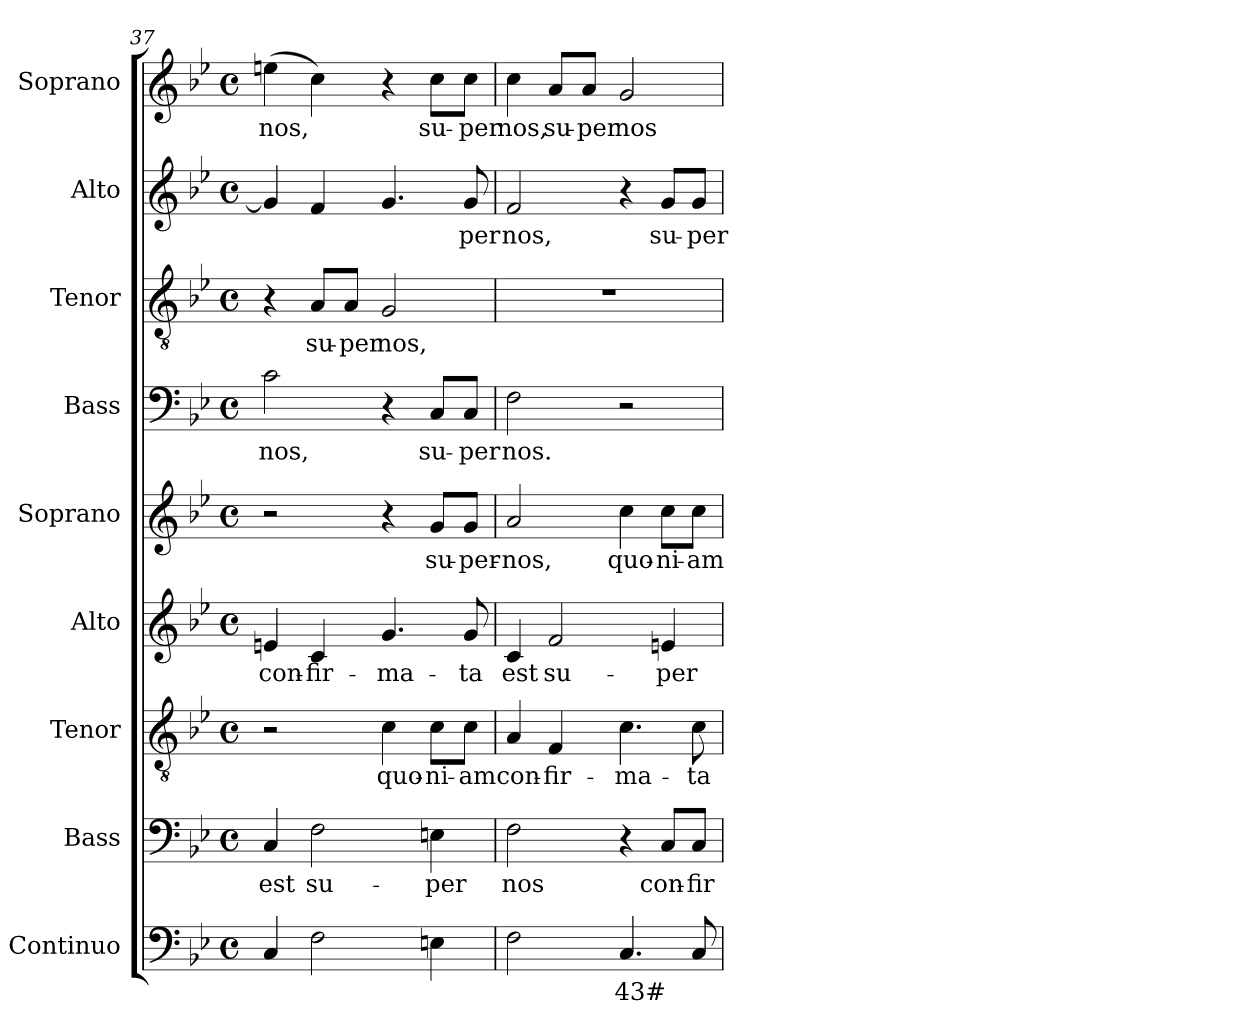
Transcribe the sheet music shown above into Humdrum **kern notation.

**kern	**text	**kern	**text	**kern	**text	**kern	**text	**kern	**text	**kern	**text	**kern	**text	**kern	**text	**kern	**text
*part9	*part9	*part8	*part8	*part7	*part7	*part6	*part6	*part5	*part5	*part4	*part4	*part3	*part3	*part2	*part2	*part1	*part1
*staff9	*staff9	*staff8	*staff8	*staff7	*staff7	*staff6	*staff6	*staff5	*staff5	*staff4	*staff4	*staff3	*staff3	*staff2	*staff2	*staff1	*staff1
*I"Continuo	*	*I"Bass	*	*I"Tenor	*	*I"Alto	*	*I"Soprano	*	*I"Bass	*	*I"Tenor	*	*I"Alto	*	*I"Soprano	*
*	*	*I'B.	*	*I'T.	*	*I'A.	*	*I'S.	*	*I'B.	*	*I'T.	*	*I'A.	*	*I'S.	*
*clefF4	*	*clefF4	*	*clefGv2	*	*clefG2	*	*clefG2	*	*clefF4	*	*clefGv2	*	*clefG2	*	*clefG2	*
*	*	*	*	*ITrd7c12	*	*	*	*	*	*	*	*ITrd7c12	*	*	*	*	*
*k[b-e-]	*	*k[b-e-]	*	*k[b-e-]	*	*k[b-e-]	*	*k[b-e-]	*	*k[b-e-]	*	*k[b-e-]	*	*k[b-e-]	*	*k[b-e-]	*
*B-:	*	*B-:	*	*B-:	*	*B-:	*	*B-:	*	*B-:	*	*B-:	*	*B-:	*	*B-:	*
*M4/4	*	*M4/4	*	*M4/4	*	*M4/4	*	*M4/4	*	*M4/4	*	*M4/4	*	*M4/4	*	*M4/4	*
*met(c)	*	*met(c)	*	*met(c)	*	*met(c)	*	*met(c)	*	*met(c)	*	*met(c)	*	*met(c)	*	*met(c)	*
=37	=37	=37	=37	=37	=37	=37	=37	=37	=37	=37	=37	=37	=37	=37	=37	=37	=37
!	!	!	!LO:LY:b:color=#000000	!	!	!	!	!	!	!	!	!	!	!	!	!	!
!	!	!	!	!	!	!	!LO:LY:b:color=#000000	!	!	!	!	!	!	!	!	!	!
!	!	!	!	!	!	!	!	!	!	!	!LO:LY:b:color=#000000	!	!	!	!	!	!
!	!	!	!	!	!	!	!	!	!	!	!	!	!	!	!	!	!LO:LY:b:color=#000000
4Ci/	.	4Ci/	est	2r	.	4ei/	con-	2r	.	2ci\	nos,	4r	.	4gi/]	.	(4eeni\	nos,
!	!	!	!LO:LY:b:color=#000000	!	!	!	!	!	!	!	!	!	!	!	!	!	!
!	!	!	!	!	!	!	!LO:LY:b:color=#000000	!	!	!	!	!	!	!	!	!	!
!	!	!	!	!	!	!	!	!	!	!	!	!	!LO:LY:b:color=#000000	!	!	!	!
2Fi\	.	2Fi\	su-	.	.	4ci/	-fir-	.	.	.	.	8AAi/L	su-	4fi/	.	4cci\)	.
!	!	!	!	!	!	!	!	!	!	!	!	!	!LO:LY:b:color=#000000	!	!	!	!
.	.	.	.	.	.	.	.	.	.	.	.	8AAi/J	-per	.	.	.	.
!	!	!	!	!	!LO:LY:b:color=#000000	!	!	!	!	!	!	!	!	!	!	!	!
!	!	!	!	!	!	!	!LO:LY:b:color=#000000	!	!	!	!	!	!	!	!	!	!
!	!	!	!	!	!	!	!	!	!	!	!	!	!LO:LY:b:color=#000000	!	!	!	!
.	.	.	.	4Ci\	quo-	4.gi/	-ma-	4r	.	4r	.	2GGi/	nos,	4.gi/	.	4r	.
!	!	!	!LO:LY:b:color=#000000	!	!	!	!	!	!	!	!	!	!	!	!	!	!
!	!	!	!	!	!LO:LY:b:color=#000000	!	!	!	!	!	!	!	!	!	!	!	!
!	!	!	!	!	!	!	!	!	!LO:LY:b:color=#000000	!	!	!	!	!	!	!	!
!	!	!	!	!	!	!	!	!	!	!	!LO:LY:b:color=#000000	!	!	!	!	!	!
!	!	!	!	!	!	!	!	!	!	!	!	!	!	!	!	!	!LO:LY:b:color=#000000
4Eni\	.	4Eni\	-per	8Ci\L	-ni-	.	.	8gi/L	su-	8Ci/L	su-	.	.	.	.	8cci\L	su-
!	!	!	!	!	!LO:LY:b:color=#000000	!	!	!	!	!	!	!	!	!	!	!	!
!	!	!	!	!	!	!	!LO:LY:b:color=#000000	!	!	!	!	!	!	!	!	!	!
!	!	!	!	!	!	!	!	!	!LO:LY:b:color=#000000	!	!	!	!	!	!	!	!
!	!	!	!	!	!	!	!	!	!	!	!LO:LY:b:color=#000000	!	!	!	!	!	!
!	!	!	!	!	!	!	!	!	!	!	!	!	!	!	!LO:LY:b:color=#000000	!	!
!	!	!	!	!	!	!	!	!	!	!	!	!	!	!	!	!	!LO:LY:b:color=#000000
.	.	.	.	8Ci\J	-am	8gi/	-ta	8gi/J	-per-	8Ci/J	-per	.	.	8gi/	-per	8cci\J	-per
=38	=38	=38	=38	=38	=38	=38	=38	=38	=38	=38	=38	=38	=38	=38	=38	=38	=38
!	!	!	!LO:LY:b:color=#000000	!	!	!	!	!	!	!	!	!	!	!	!	!	!
!	!	!	!	!	!LO:LY:b:color=#000000	!	!	!	!	!	!	!	!	!	!	!	!
!	!	!	!	!	!	!	!LO:LY:b:color=#000000	!	!	!	!	!	!	!	!	!	!
!	!	!	!	!	!	!	!	!	!LO:LY:b:color=#000000	!	!	!	!	!	!	!	!
!	!	!	!	!	!	!	!	!	!	!	!LO:LY:b:color=#000000	!	!	!	!	!	!
!	!	!	!	!	!	!	!	!	!	!	!	!	!	!	!LO:LY:b:color=#000000	!	!
!	!	!	!	!	!	!	!	!	!	!	!	!	!	!	!	!	!LO:LY:b:color=#000000
2Fi\	.	2Fi\	nos	4AAi/	con-	4ci/	est	2ai/	-nos,	2Fi\	nos.	1r	.	2fi/	nos,	4cci\	nos,
!	!	!	!	!	!LO:LY:b:color=#000000	!	!	!	!	!	!	!	!	!	!	!	!
!	!	!	!	!	!	!	!LO:LY:b:color=#000000	!	!	!	!	!	!	!	!	!	!
!	!	!	!	!	!	!	!	!	!	!	!	!	!	!	!	!	!LO:LY:b:color=#000000
.	.	.	.	4FFi/	-fir-	2fi/	su-	.	.	.	.	.	.	.	.	8ai/L	su-
!	!	!	!	!	!	!	!	!	!	!	!	!	!	!	!	!	!LO:LY:b:color=#000000
.	.	.	.	.	.	.	.	.	.	.	.	.	.	.	.	8ai/J	-per
!	!LO:LY:b:color=#000000	!	!	!	!	!	!	!	!	!	!	!	!	!	!	!	!
!	!	!	!	!	!LO:LY:b:color=#000000	!	!	!	!	!	!	!	!	!	!	!	!
!	!	!	!	!	!	!	!	!	!LO:LY:b:color=#000000	!	!	!	!	!	!	!	!
!	!	!	!	!	!	!	!	!	!	!	!	!	!	!	!	!	!LO:LY:b:color=#000000
4.Ci/	43#	4r	.	4.Ci\	-ma-	.	.	4cci\	quo-	2r	.	.	.	4r	.	2gi/	nos
!	!	!	!LO:LY:b:color=#000000	!	!	!	!	!	!	!	!	!	!	!	!	!	!
!	!	!	!	!	!	!	!LO:LY:b:color=#000000	!	!	!	!	!	!	!	!	!	!
!	!	!	!	!	!	!	!	!	!LO:LY:b:color=#000000	!	!	!	!	!	!	!	!
!	!	!	!	!	!	!	!	!	!	!	!	!	!	!	!LO:LY:b:color=#000000	!	!
.	.	8Ci/L	con-	.	.	4eni/	-per	8cci\L	-ni-	.	.	.	.	8gi/L	su-	.	.
!	!	!	!LO:LY:b:color=#000000	!	!	!	!	!	!	!	!	!	!	!	!	!	!
!	!	!	!	!	!LO:LY:b:color=#000000	!	!	!	!	!	!	!	!	!	!	!	!
!	!	!	!	!	!	!	!	!	!LO:LY:b:color=#000000	!	!	!	!	!	!	!	!
!	!	!	!	!	!	!	!	!	!	!	!	!	!	!	!LO:LY:b:color=#000000	!	!
8Ci/	.	8Ci/J	-fir-	8Ci\	-ta	.	.	8cci\J	-am	.	.	.	.	8gi/J	-per	.	.
=	=	=	=	=	=	=	=	=	=	=	=	=	=	=	=	=	=
*-	*-	*-	*-	*-	*-	*-	*-	*-	*-	*-	*-	*-	*-	*-	*-	*-	*-
